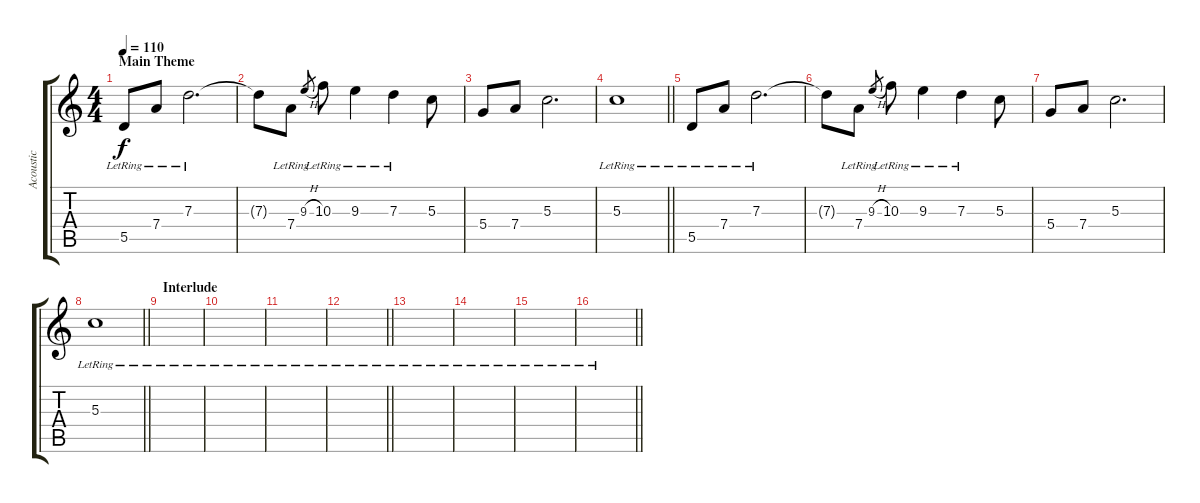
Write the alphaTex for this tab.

\track ("Acoustic" "Acoustic") {instrument acousticguitarsteel}
\staff {score tabs}
\tuning (E4 B3 G3 D3 A2 E2) {hide}
\ts (4 4)
\section ("" "Main Theme")
\tempo 110
\clef g2
\ks c
5.5{lr}.8{dy f} 7.4{lr}.8 7.3{lr}.2{d} |
7.3{t}.8 7.4{lr}.8 9.3{h}.8{gr} 10.3{lr}.8 9.3{lr}.4 7.3{lr}.4 5.3.8 |
5.4.8 7.4.8 5.3.2{d} |
\barLineRight lightlight
5.3{lr}.1 |
\section ("" "")
5.5{lr}.8 7.4{lr}.8 7.3{lr}.2{d} |
7.3{t}.8 7.4{lr}.8 9.3{h}.8{gr} 10.3{lr}.8 9.3{lr}.4 7.3{lr}.4 5.3.8 |
5.4.8 7.4.8 5.3.2{d} |
\barLineRight lightlight
5.3{lr}.1 |
\section ("" "Interlude")
|
|
|
\barLineRight lightlight
|
\section ("" "")
|
|
|
\barLineRight lightlight
